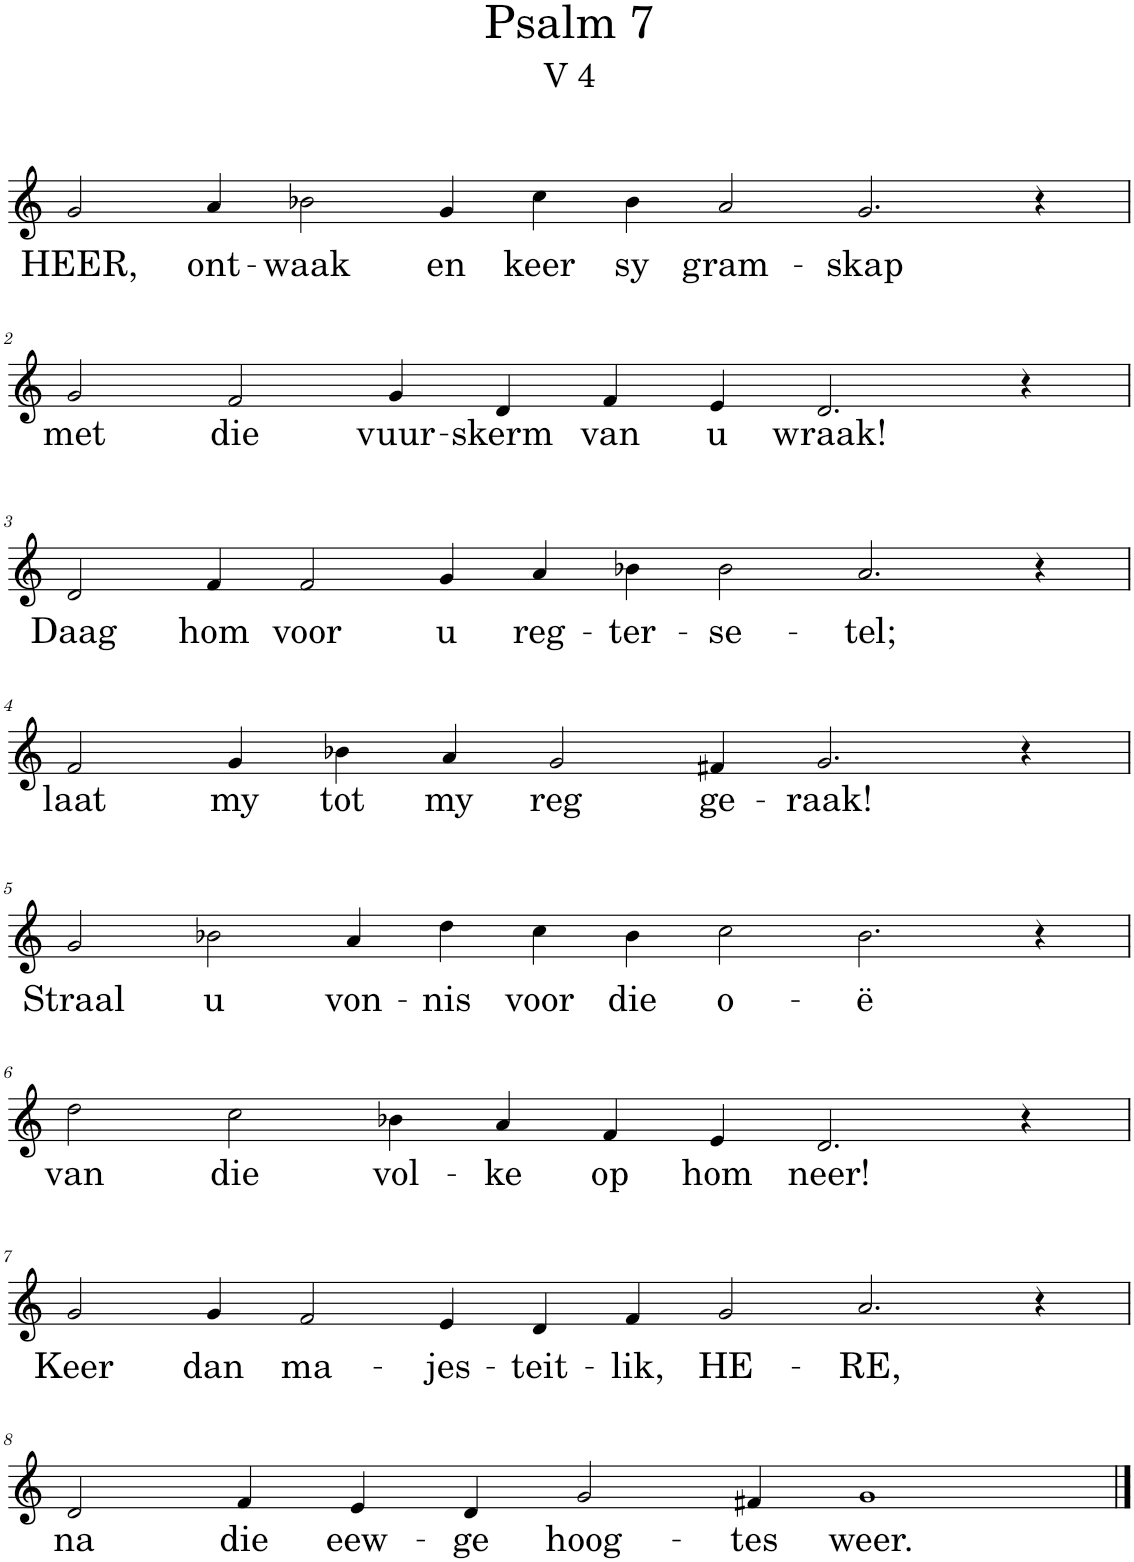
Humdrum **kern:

**kern	**text
*part1	*part1
*staff1	*staff1
*I"Pipe Organ	*
*I'Org.	*
*clefG2	*
*k[]	*
*M14/4	*
=1	=1
!	!LO:LY:b
2g/	HEER,
!	!LO:LY:b
4a/	ont-
!	!LO:LY:b
2b-X\	-waak
!	!LO:LY:b
4g/	en
!	!LO:LY:b
4cc\	keer
!	!LO:LY:b
4b-\	sy
!	!LO:LY:b
2a/	gram-
!	!LO:LY:b
2.g/	-skap
4r	.
!!LO:LB:g=z
=2	=2
*M12/4	*
!	!LO:LY:b
2g/	met
!	!LO:LY:b
2f/	die
!	!LO:LY:b
4g/	vuur-
!	!LO:LY:b
4d/	-skerm
!	!LO:LY:b
4f/	van
!	!LO:LY:b
4e/	u
!	!LO:LY:b
2.d/	wraak!
4r	.
!!LO:LB:g=z
=3	=3
*M14/4	*
!	!LO:LY:b
2d/	Daag
!	!LO:LY:b
4f/	hom
!	!LO:LY:b
2f/	voor
!	!LO:LY:b
4g/	u
!	!LO:LY:b
4a/	reg-
!	!LO:LY:b
4b-X\	-ter-
!	!LO:LY:b
2b-\	-se-
!	!LO:LY:b
2.a/	-tel;
4r	.
!!LO:LB:g=z
=4	=4
*M12/4	*
!	!LO:LY:b
2f/	laat
!	!LO:LY:b
4g/	my
!	!LO:LY:b
4b-X\	tot
!	!LO:LY:b
4a/	my
!	!LO:LY:b
2g/	reg
!	!LO:LY:b
4f#X/	ge-
!	!LO:LY:b
2.g/	-raak!
4r	.
!!LO:LB:g=z
=5	=5
*M14/4	*
!	!LO:LY:b
2g/	Straal
!	!LO:LY:b
2b-X\	u
!	!LO:LY:b
4a/	von-
!	!LO:LY:b
4dd\	-nis
!	!LO:LY:b
4cc\	voor
!	!LO:LY:b
4b-\	die
!	!LO:LY:b
2cc\	o-
!	!LO:LY:b
2.b-\	-ë
4r	.
!!LO:LB:g=z
=6	=6
*M12/4	*
!	!LO:LY:b
2dd\	van
!	!LO:LY:b
2cc\	die
!	!LO:LY:b
4b-X\	vol-
!	!LO:LY:b
4a/	-ke
!	!LO:LY:b
4f/	op
!	!LO:LY:b
4e/	hom
!	!LO:LY:b
2.d/	neer!
4r	.
!!LO:LB:g=z
=7	=7
*M14/4	*
!	!LO:LY:b
2g/	Keer
!	!LO:LY:b
4g/	dan
!	!LO:LY:b
2f/	ma-
!	!LO:LY:b
4e/	-jes-
!	!LO:LY:b
4d/	-teit-
!	!LO:LY:b
4f/	-lik,
!	!LO:LY:b
2g/	HE-
!	!LO:LY:b
2.a/	-RE,
4r	.
!!LO:LB:g=z
=8	=8
*M12/4	*
!	!LO:LY:b
2d/	na
!	!LO:LY:b
4f/	die
!	!LO:LY:b
4e/	eew-
!	!LO:LY:b
4d/	-ge
!	!LO:LY:b
2g/	hoog-
!	!LO:LY:b
4f#X/	-tes
!	!LO:LY:b
1g	weer.
==	==
*-	*-
